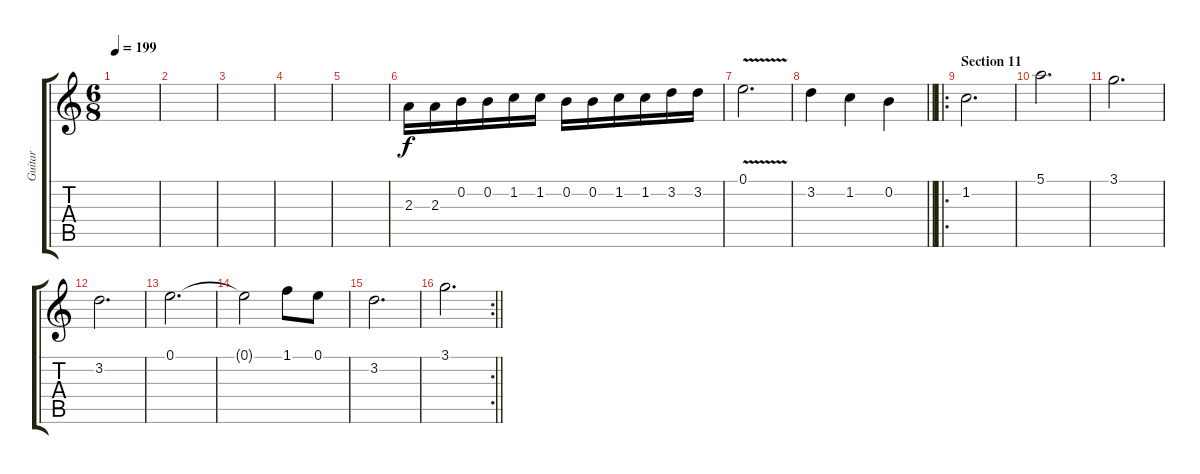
\track ("Guitar" "Guitar") {instrument distortionguitar}
\staff {score tabs}
\tuning (E4 B3 G3 D3 A2 E2) {hide}
\ts (6 8)
\tempo 199
\clef g2
\ks c
|
|
|
|
|
2.3.16 2.3.16 0.2.16 0.2.16 1.2.16 1.2.16 0.2.16 0.2.16 1.2.16 1.2.16 3.2.16 3.2.16 |
0.1{v}.2{d} |
\barLineRight lightlight
3.2.4 1.2.4 0.2.4 |
\ro
\section ("" "Section 11")
1.2.2{d} |
5.1.2{d} |
3.1.2{d} |
3.2.2{d} |
0.1.2{d} |
0.1{t}.2 1.1.8 0.1.8 |
3.2.2{d} |
\rc 2
\barLineRight lightlight
3.1.2{d}
